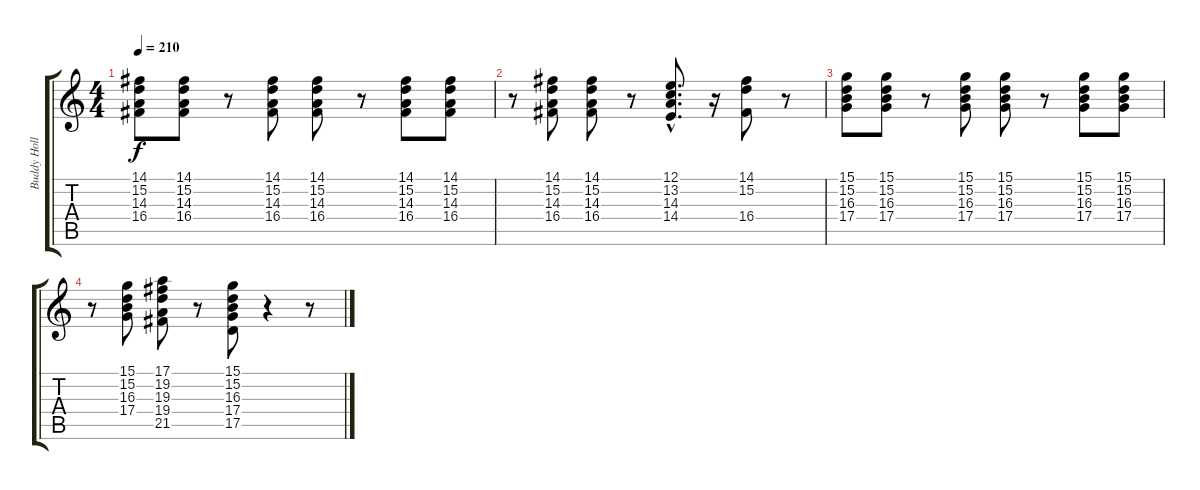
\track ("Buddy Holly" "Buddy Holl") {instrument clarinet}
\staff {score tabs}
\tuning (E4 B3 G3 D3 A2 E2) {hide}
\ts (4 4)
\tempo 210
\clef g2
\ks c
(14.1 15.2 14.3 16.4).8{dy f volume 10 balance 8 instrument stringensemble2} (14.1 15.2 14.3 16.4).8 r.8 (14.1 15.2 14.3 16.4).8 (14.1 15.2 14.3 16.4).8 r.8 (14.1 15.2 14.3 16.4).8 (14.1 15.2 14.3 16.4).8 |
r.8 (14.1 15.2 14.3 16.4).8 (14.1 15.2 14.3 16.4).8 r.8 (12.1{hac} 13.2{hac} 14.3{hac} 14.4{hac}).8{d} r.16 (14.1 15.2 16.4).8 r.8 |
(15.1 15.2 16.3 17.4).8 (15.1 15.2 16.3 17.4).8 r.8 (15.1 15.2 16.3 17.4).8 (15.1 15.2 16.3 17.4).8 r.8 (15.1 15.2 16.3 17.4).8 (15.1 15.2 16.3 17.4).8 |
r.8 (15.1 15.2 16.3 17.4).8 (17.1 19.2 19.3 19.4 21.5).8 r.8 (15.1 15.2 16.3 17.4 17.5).8 r.4 r.8
